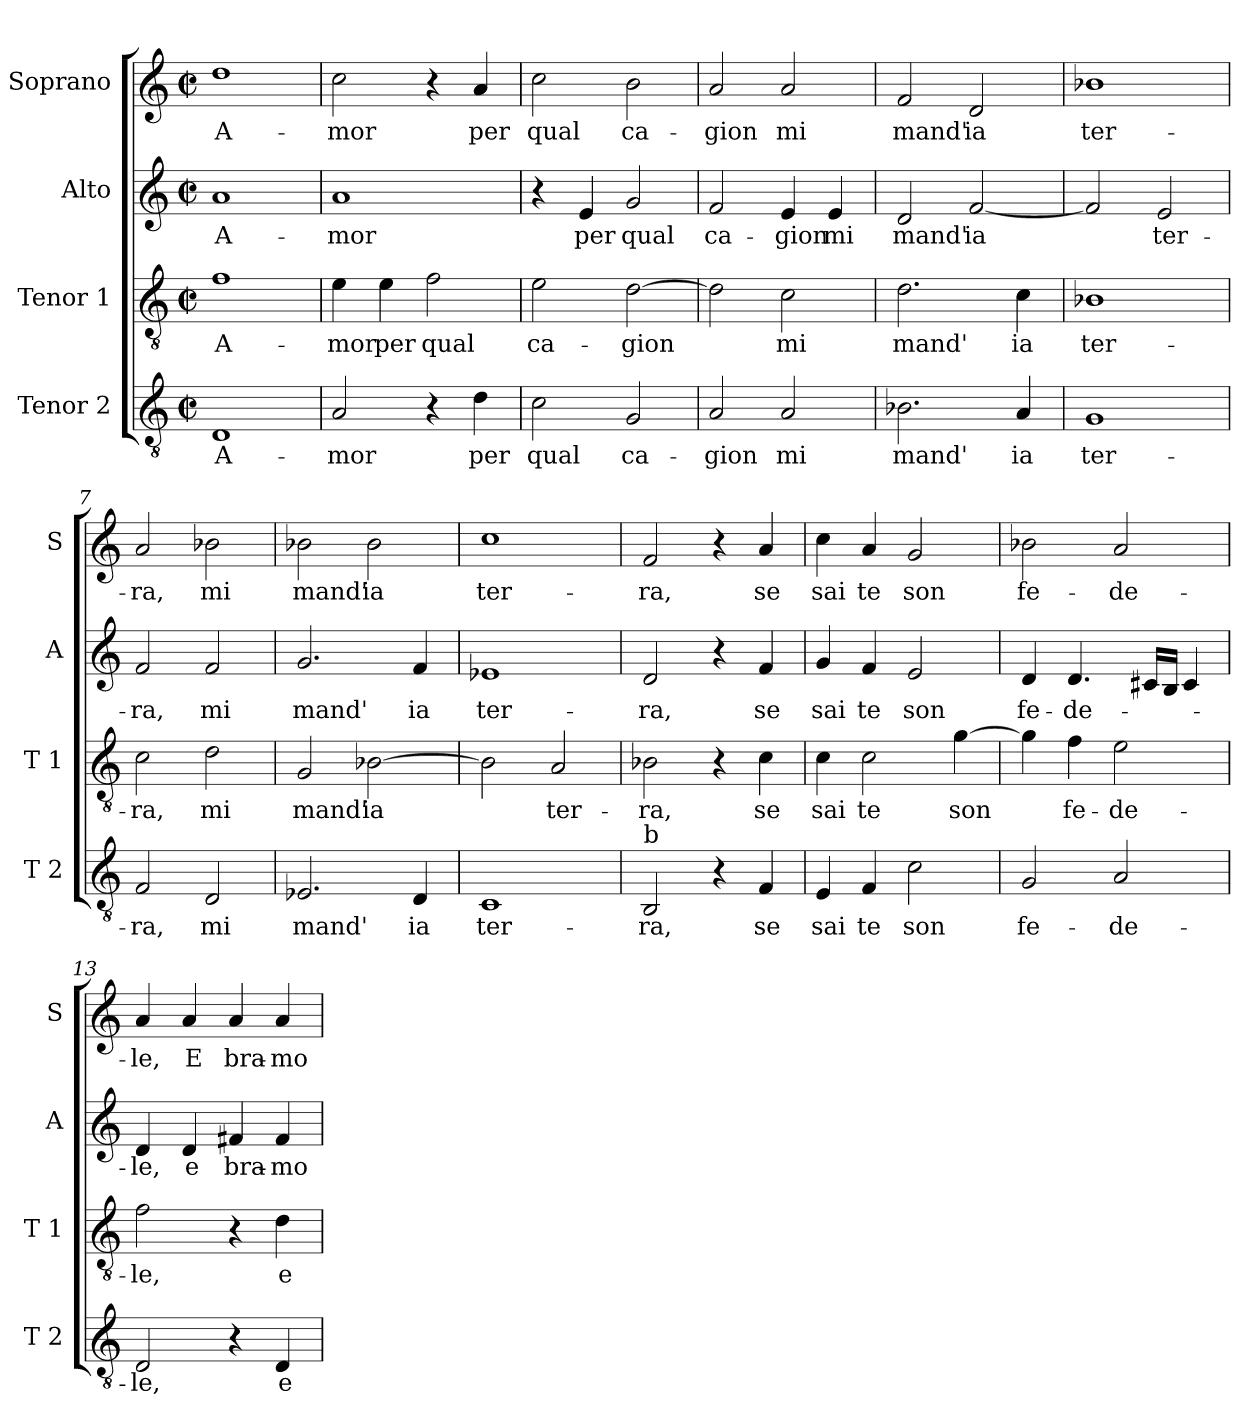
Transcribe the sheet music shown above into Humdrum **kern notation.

**kern	**text	**kern	**text	**kern	**text	**kern	**text
*part4	*part4	*part3	*part3	*part2	*part2	*part1	*part1
*staff4	*staff4	*staff3	*staff3	*staff2	*staff2	*staff1	*staff1
*I"Tenor 2	*	*I"Tenor 1	*	*I"Alto	*	*I"Soprano	*
*I'T 2	*	*I'T 1	*	*I'A	*	*I'S	*
*clefGv2	*	*clefGv2	*	*clefG2	*	*clefG2	*
*k[]	*	*k[]	*	*k[]	*	*k[]	*
*C:	*	*C:	*	*C:	*	*C:	*
*M2/2	*	*M2/2	*	*M2/2	*	*M2/2	*
*met(c|)	*	*met(c|)	*	*met(c|)	*	*met(c|)	*
=1	=1	=1	=1	=1	=1	=1	=1
!	!LO:LY:b	!	!LO:LY:b	!	!LO:LY:b	!	!LO:LY:b
1D	A-	1f	A-	1a	A-	1dd	A-
=2	=2	=2	=2	=2	=2	=2	=2
!	!LO:LY:b	!	!LO:LY:b	!	!LO:LY:b	!	!LO:LY:b
2A/	-mor	4e\	-mor	1a	-mor	2cc\	-mor
!	!	!	!LO:LY:b	!	!	!	!
.	.	4e\	per	.	.	.	.
!	!	!	!LO:LY:b	!	!	!	!
4r	.	2f\	qual	.	.	4r	.
!	!LO:LY:b	!	!	!	!	!	!LO:LY:b
4d\	per	.	.	.	.	4a/	per
=3	=3	=3	=3	=3	=3	=3	=3
!	!LO:LY:b	!	!LO:LY:b	!	!	!	!LO:LY:b
2c\	qual	2e\	ca-	4r	.	2cc\	qual
!	!	!	!	!	!LO:LY:b	!	!
.	.	.	.	4e/	per	.	.
!	!LO:LY:b	!	!LO:LY:b	!	!LO:LY:b	!	!LO:LY:b
2G/	ca-	[2d\	-gion	2g/	qual	2b\	ca-
=4	=4	=4	=4	=4	=4	=4	=4
!	!LO:LY:b	!	!	!	!LO:LY:b	!	!LO:LY:b
2A/	-gion	2d\]	.	2f/	ca-	2a/	-gion
!	!LO:LY:b	!	!LO:LY:b	!	!LO:LY:b	!	!LO:LY:b
2A/	mi	2c\	mi	4e/	-gion	2a/	mi
!	!	!	!	!	!LO:LY:b	!	!
.	.	.	.	4e/	mi	.	.
!!LO:LB:g=z
=5	=5	=5	=5	=5	=5	=5	=5
!	!LO:LY:b	!	!LO:LY:b	!	!LO:LY:b	!	!LO:LY:b
2.B-X\	mand'	2.d\	mand'	2d/	mand'	2f/	mand'
!	!	!	!	!	!LO:LY:b	!	!LO:LY:b
.	.	.	.	[2f/	ia	2d/	ia
!	!LO:LY:b	!	!LO:LY:b	!	!	!	!
4A/	ia	4c\	ia	.	.	.	.
=6	=6	=6	=6	=6	=6	=6	=6
!	!LO:LY:b	!	!LO:LY:b	!	!	!	!LO:LY:b
1G	ter-	1B-X	ter-	2f/]	.	1b-X	ter-
!	!	!	!	!	!LO:LY:b	!	!
.	.	.	.	2e/	ter-	.	.
=7	=7	=7	=7	=7	=7	=7	=7
!	!LO:LY:b	!	!LO:LY:b	!	!LO:LY:b	!	!LO:LY:b
2F/	-ra,	2c\	-ra,	2f/	-ra,	2a/	-ra,
!	!LO:LY:b	!	!LO:LY:b	!	!LO:LY:b	!	!LO:LY:b
2D/	mi	2d\	mi	2f/	mi	2b-X\	mi
=8	=8	=8	=8	=8	=8	=8	=8
!	!LO:LY:b	!	!LO:LY:b	!	!LO:LY:b	!	!LO:LY:b
2.E-X/	mand'	2G/	mand'	2.g/	mand'	2b-X\	mand'
!	!	!	!LO:LY:b	!	!	!	!LO:LY:b
.	.	[2B-X\	ia	.	.	2b-\	ia
!	!LO:LY:b	!	!	!	!LO:LY:b	!	!
4D/	ia	.	.	4f/	ia	.	.
=9	=9	=9	=9	=9	=9	=9	=9
!	!LO:LY:b	!	!	!	!LO:LY:b	!	!LO:LY:b
1C	ter-	2B-\]	.	1e-X	ter-	1cc	ter-
!	!	!	!LO:LY:b	!	!	!	!
.	.	2A/	ter-	.	.	.	.
!!LO:LB:g=z
=10	=10	=10	=10	=10	=10	=10	=10
!LO:TX:a:t=b	!	!	!	!	!	!	!
!	!LO:LY:b	!	!LO:LY:b	!	!LO:LY:b	!	!LO:LY:b
2BB/	-ra,	2B-X\	-ra,	2d/	-ra,	2f/	-ra,
4r	.	4r	.	4r	.	4r	.
!	!LO:LY:b	!	!LO:LY:b	!	!LO:LY:b	!	!LO:LY:b
4F/	se	4c\	se	4f/	se	4a/	se
=11	=11	=11	=11	=11	=11	=11	=11
!	!LO:LY:b	!	!LO:LY:b	!	!LO:LY:b	!	!LO:LY:b
4E/	sai	4c\	sai	4g/	sai	4cc\	sai
!	!LO:LY:b	!	!LO:LY:b	!	!LO:LY:b	!	!LO:LY:b
4F/	te	2c\	te	4f/	te	4a/	te
!	!LO:LY:b	!	!	!	!LO:LY:b	!	!LO:LY:b
2c\	son	.	.	2e/	son	2g/	son
!	!	!	!LO:LY:b	!	!	!	!
.	.	[4g\	son	.	.	.	.
=12	=12	=12	=12	=12	=12	=12	=12
!	!LO:LY:b	!	!	!	!LO:LY:b	!	!LO:LY:b
2G/	fe-	4g\]	.	4d/	fe-	2b-X\	fe-
!	!	!	!LO:LY:b	!	!LO:LY:b	!	!
.	.	4f\	fe-	4.d/	-de-	.	.
!	!LO:LY:b	!	!LO:LY:b	!	!	!	!LO:LY:b
2A/	-de-	2e\	-de-	.	.	2a/	-de-
.	.	.	.	16c#X/LL	.	.	.
.	.	.	.	16B/JJ	.	.	.
.	.	.	.	4c#/	.	.	.
=13	=13	=13	=13	=13	=13	=13	=13
!	!LO:LY:b	!	!LO:LY:b	!	!LO:LY:b	!	!LO:LY:b
2D/	-le,	2f\	-le,	4d/	-le,	4a/	-le,
!	!	!	!	!	!LO:LY:b	!	!LO:LY:b
.	.	.	.	4d/	e	4a/	E
!	!	!	!	!	!LO:LY:b	!	!LO:LY:b
4r	.	4r	.	4f#X/	bra-	4a/	bra-
!	!LO:LY:b	!	!LO:LY:b	!	!LO:LY:b	!	!LO:LY:b
4D/	e	4d\	e	4f#/	-mo	4a/	-mo
=	=	=	=	=	=	=	=
*-	*-	*-	*-	*-	*-	*-	*-
